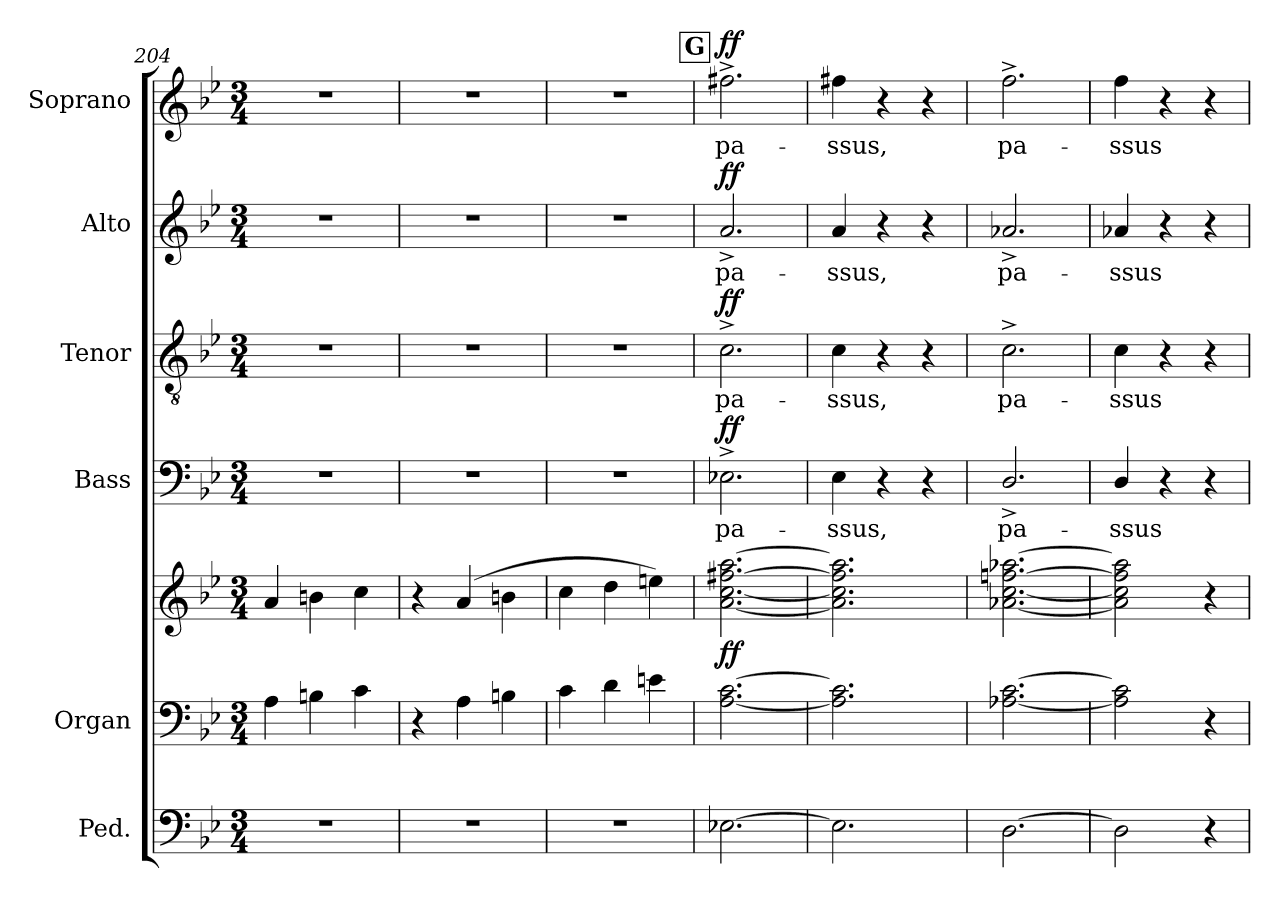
**kern	**kern	**kern	**dynam	**kern	**text	**dynam	**kern	**text	**dynam	**kern	**text	**dynam	**kern	**text	**dynam
*part6	*part5	*part5	*part5	*part4	*part4	*part4	*part3	*part3	*part3	*part2	*part2	*part2	*part1	*part1	*part1
*staff7	*staff6	*staff5	*staff5/6	*staff4	*staff4	*staff4	*staff3	*staff3	*staff3	*staff2	*staff2	*staff2	*staff1	*staff1	*staff1
*I"Ped.	*I"Organ	*	*	*I"Bass	*	*	*I"Tenor	*	*	*I"Alto	*	*	*I"Soprano	*	*
*	*I'Org.	*	*	*I'B.	*	*	*I'T.	*	*	*I'A.	*	*	*I'S.	*	*
*clefF4	*clefF4	*clefG2	*	*clefF4	*	*	*clefGv2	*	*	*clefG2	*	*	*clefG2	*	*
*	*	*	*	*	*	*	*ITrd7c12	*	*	*	*	*	*	*	*
*k[b-e-]	*k[b-e-]	*k[b-e-]	*	*k[b-e-]	*	*	*k[b-e-]	*	*	*k[b-e-]	*	*	*k[b-e-]	*	*
*B-:	*B-:	*B-:	*	*B-:	*	*	*B-:	*	*	*B-:	*	*	*B-:	*	*
*M3/4	*M3/4	*M3/4	*	*M3/4	*	*	*M3/4	*	*	*M3/4	*	*	*M3/4	*	*
=204	=204	=204	=204	=204	=204	=204	=204	=204	=204	=204	=204	=204	=204	=204	=204
!LO:N:vis=1	!	!	!	!LO:N:vis=1	!	!	!LO:N:vis=1	!	!	!LO:N:vis=1	!	!	!LO:N:vis=1	!	!
2.r	4Ai\	4ai/	.	2.r	.	.	2.r	.	.	2.r	.	.	2.r	.	.
.	4Bni\	4bni\	.	.	.	.	.	.	.	.	.	.	.	.	.
.	4ci\	4cci\	.	.	.	.	.	.	.	.	.	.	.	.	.
=205	=205	=205	=205	=205	=205	=205	=205	=205	=205	=205	=205	=205	=205	=205	=205
!LO:N:vis=1	!	!	!	!LO:N:vis=1	!	!	!LO:N:vis=1	!	!	!LO:N:vis=1	!	!	!LO:N:vis=1	!	!
2.r	4r	4r	.	2.r	.	.	2.r	.	.	2.r	.	.	2.r	.	.
.	4Ai\	(4ai/	.	.	.	.	.	.	.	.	.	.	.	.	.
.	4Bni\	4bni\	.	.	.	.	.	.	.	.	.	.	.	.	.
=206	=206	=206	=206	=206	=206	=206	=206	=206	=206	=206	=206	=206	=206	=206	=206
!LO:N:vis=1	!	!	!	!LO:N:vis=1	!	!	!LO:N:vis=1	!	!	!LO:N:vis=1	!	!	!LO:N:vis=1	!	!
2.r	4ci\	4cci\	.	2.r	.	.	2.r	.	.	2.r	.	.	2.r	.	.
.	4di\	4ddi\	.	.	.	.	.	.	.	.	.	.	.	.	.
.	4eni\	4eeni\)	.	.	.	.	.	.	.	.	.	.	.	.	.
!!LO:PB:g=z
!!LO:REH:place=s1:B:color=#000000:enc=box:fs=17.1408:t=G
=207	=207	=207	=207	=207	=207	=207	=207	=207	=207	=207	=207	=207	=207	=207	=207
!	!	!	!	!	!LO:LY:b:color=#000000	!	!	!	!	!	!	!	!	!	!
!	!	!	!	!	!	!	!	!LO:LY:b:color=#000000	!	!	!	!	!	!	!
!	!	!	!	!	!	!	!	!	!	!	!LO:LY:b:color=#000000	!	!	!	!
!	!	!	!	!	!	!	!	!	!	!	!	!	!	!LO:LY:b:color=#000000	!
[2.E-Xi\	[2.Ai\ [2.ci	[2.ai\ [2.cci [2.ff#Xi [2.aai	ff	2.E-X^i\	pa-	ff	2.C^i\	pa-	ff	2.a^i/	pa-	ff	2.ff#X^i\	pa-	ff
=208	=208	=208	=208	=208	=208	=208	=208	=208	=208	=208	=208	=208	=208	=208	=208
!	!	!	!	!	!LO:LY:b:color=#000000	!	!	!	!	!	!	!	!	!	!
!	!	!	!	!	!	!	!	!LO:LY:b:color=#000000	!	!	!	!	!	!	!
!	!	!	!	!	!	!	!	!	!	!	!LO:LY:b:color=#000000	!	!	!	!
!	!	!	!	!	!	!	!	!	!	!	!	!	!	!LO:LY:b:color=#000000	!
2.E-i\]	2.Ai\] 2.ci]	2.ai\] 2.cci] 2.ff#i] 2.aai]	.	4E-i\	-ssus,	.	4Ci\	-ssus,	.	4ai/	-ssus,	.	4ff#Xi\	-ssus,	.
.	.	.	.	4r	.	.	4r	.	.	4r	.	.	4r	.	.
.	.	.	.	4r	.	.	4r	.	.	4r	.	.	4r	.	.
=209	=209	=209	=209	=209	=209	=209	=209	=209	=209	=209	=209	=209	=209	=209	=209
!	!	!	!	!	!LO:LY:b:color=#000000	!	!	!	!	!	!	!	!	!	!
!	!	!	!	!	!	!	!	!LO:LY:b:color=#000000	!	!	!	!	!	!	!
!	!	!	!	!	!	!	!	!	!	!	!LO:LY:b:color=#000000	!	!	!	!
!	!	!	!	!	!	!	!	!	!	!	!	!	!	!LO:LY:b:color=#000000	!
[2.Di\	[2.A-Xi\ [2.ci	[2.a-Xi\ [2.cci [2.ffni [2.aa-Xi	.	2.D^i/	pa-	.	2.C^i\	pa-	.	2.a-X^i/	pa-	.	2.ff^i\	pa-	.
=210	=210	=210	=210	=210	=210	=210	=210	=210	=210	=210	=210	=210	=210	=210	=210
!	!	!	!	!	!LO:LY:b:color=#000000	!	!	!	!	!	!	!	!	!	!
!	!	!	!	!	!	!	!	!LO:LY:b:color=#000000	!	!	!	!	!	!	!
!	!	!	!	!	!	!	!	!	!	!	!LO:LY:b:color=#000000	!	!	!	!
!	!	!	!	!	!	!	!	!	!	!	!	!	!	!LO:LY:b:color=#000000	!
2Di\]	2A-i\] 2ci]	2a-i\] 2cci] 2ffi] 2aa-i]	.	4Di/	-ssus	.	4Ci\	-ssus	.	4a-Xi/	-ssus	.	4ffi\	-ssus	.
.	.	.	.	4r	.	.	4r	.	.	4r	.	.	4r	.	.
4r	4r	4r	.	4r	.	.	4r	.	.	4r	.	.	4r	.	.
=	=	=	=	=	=	=	=	=	=	=	=	=	=	=	=
*-	*-	*-	*-	*-	*-	*-	*-	*-	*-	*-	*-	*-	*-	*-	*-
